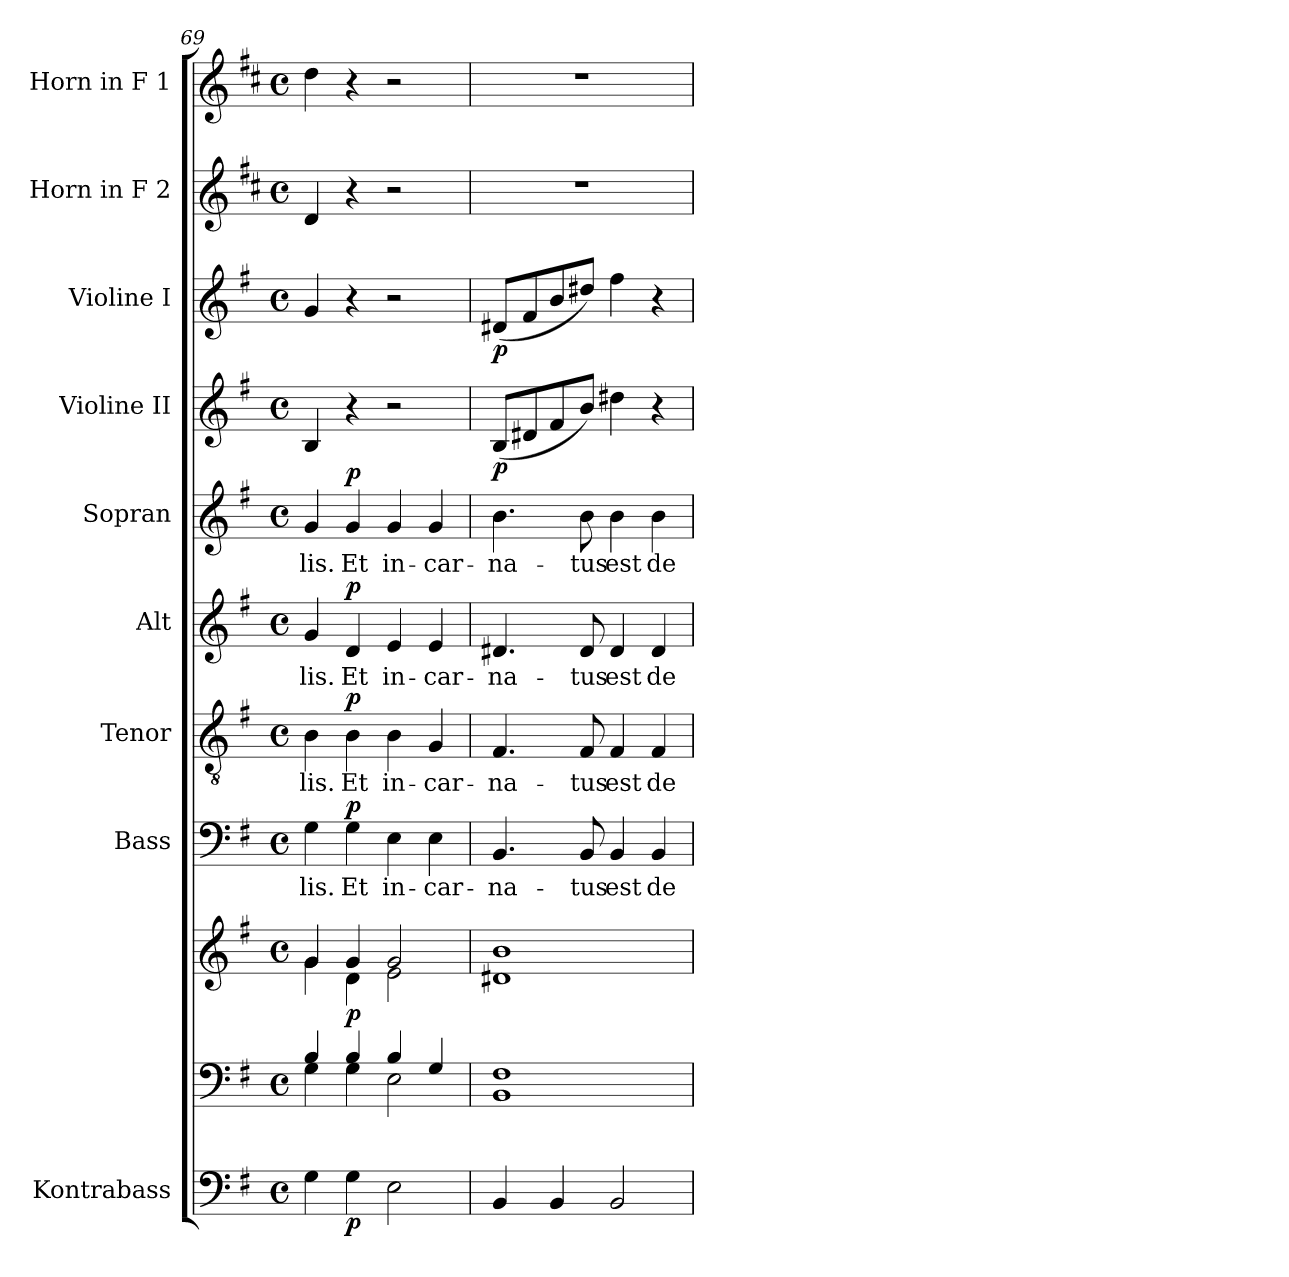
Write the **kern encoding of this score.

**kern	**dynam	**kern	**kern	**dynam	**kern	**text	**dynam	**kern	**text	**dynam	**kern	**text	**dynam	**kern	**text	**dynam	**kern	**dynam	**kern	**dynam	**kern	**kern
*part10	*part10	*part9	*part9	*part9	*part8	*part8	*part8	*part7	*part7	*part7	*part6	*part6	*part6	*part5	*part5	*part5	*part4	*part4	*part3	*part3	*part2	*part1
*staff11	*staff11	*staff10	*staff9	*staff9/10	*staff8	*staff8	*staff8	*staff7	*staff7	*staff7	*staff6	*staff6	*staff6	*staff5	*staff5	*staff5	*staff4	*staff4	*staff3	*staff3	*staff2	*staff1
*I"Kontrabass	*	*	*	*	*I"Bass	*	*	*I"Tenor	*	*	*I"Alt	*	*	*I"Sopran	*	*	*I"Violine II	*	*I"Violine I	*	*I"Horn in F 2	*I"Horn in F 1
*I'Kb.	*	*	*	*	*I'B.	*	*	*I'T.	*	*	*I'A.	*	*	*I'S.	*	*	*I'Vl. II	*	*I'Vl. I	*	*	*
!!LO:PB:g=z
*clefF4	*	*clefF4	*clefG2	*	*clefF4	*	*	*clefGv2	*	*	*clefG2	*	*	*clefG2	*	*	*clefG2	*	*clefG2	*	*clefG2	*clefG2
*ITrd7c12	*	*	*	*	*	*	*	*	*	*	*	*	*	*	*	*	*	*	*	*	*ITrd4c7	*ITrd4c7
*k[f#]	*	*k[f#]	*k[f#]	*	*k[f#]	*	*	*k[f#]	*	*	*k[f#]	*	*	*k[f#]	*	*	*k[f#]	*	*k[f#]	*	*k[f#]	*k[f#]
*G:	*	*G:	*G:	*	*G:	*	*	*G:	*	*	*G:	*	*	*G:	*	*	*G:	*	*G:	*	*G:	*G:
*M4/4	*	*M4/4	*M4/4	*	*M4/4	*	*	*M4/4	*	*	*M4/4	*	*	*M4/4	*	*	*M4/4	*	*M4/4	*	*M4/4	*M4/4
*met(c)	*	*met(c)	*met(c)	*	*met(c)	*	*	*met(c)	*	*	*met(c)	*	*	*met(c)	*	*	*met(c)	*	*met(c)	*	*met(c)	*met(c)
=69	=69	=69	=69	=69	=69	=69	=69	=69	=69	=69	=69	=69	=69	=69	=69	=69	=69	=69	=69	=69	=69	=69
*	*	*^	*^	*	*	*	*	*	*	*	*	*	*	*	*	*	*	*	*	*	*	*
!	!	!	!	!	!	!	!	!LO:LY:b	!	!	!LO:LY:b	!	!	!LO:LY:b	!	!	!LO:LY:b	!	!	!	!	!	!	!
4GG\	.	4B/	4G\	4g/	4g\	.	4G\	-lis.	.	4B\	-lis.	.	4g/	-lis.	.	4g/	-lis.	.	4B/	.	4g/	.	4G/	4g\
!	!LO:DY:b	!	!	!	!	!LO:DY:b	!	!LO:LY:b	!LO:DY:a	!	!LO:LY:b	!LO:DY:a	!	!LO:LY:b	!LO:DY:a	!	!LO:LY:b	!LO:DY:a	!	!	!	!	!	!
4GG\	p	4B/	4G\	4g/	4d\	p	4G\	Et	p	4B\	Et	p	4d/	Et	p	4g/	Et	p	4r	.	4r	.	4r	4r
!	!	!	!	!	!	!	!	!LO:LY:b	!	!	!LO:LY:b	!	!	!LO:LY:b	!	!	!LO:LY:b	!	!	!	!	!	!	!
2EE\	.	4B/	2E\	2g/	2e\	.	4E\	in-	.	4B\	in-	.	4e/	in-	.	4g/	in-	.	2r	.	2r	.	2r	2r
!	!	!	!	!	!	!	!	!LO:LY:b	!	!	!LO:LY:b	!	!	!LO:LY:b	!	!	!LO:LY:b	!	!	!	!	!	!	!
.	.	4G/	.	.	.	.	4E\	-car-	.	4G/	-car-	.	4e/	-car-	.	4g/	-car-	.	.	.	.	.	.	.
=70	=70	=70	=70	=70	=70	=70	=70	=70	=70	=70	=70	=70	=70	=70	=70	=70	=70	=70	=70	=70	=70	=70	=70	=70
!	!	!	!	!	!	!	!	!LO:LY:b	!	!	!LO:LY:b	!	!	!LO:LY:b	!	!	!LO:LY:b	!	!	!LO:DY:b	!	!LO:DY:b	!	!
4BBB/	.	1F#	1BB	1b	1d#X	.	4.BB/	-na-	.	4.F#/	-na-	.	4.d#X/	-na-	.	4.b\	-na-	.	(<8B/L	p	(<8d#X/L	p	1r	1r
.	.	.	.	.	.	.	.	.	.	.	.	.	.	.	.	.	.	.	8d#X/	.	8f#/	.	.	.
4BBB/	.	.	.	.	.	.	.	.	.	.	.	.	.	.	.	.	.	.	8f#/	.	8b/	.	.	.
!	!	!	!	!	!	!	!	!LO:LY:b	!	!	!LO:LY:b	!	!	!LO:LY:b	!	!	!LO:LY:b	!	!	!	!	!	!	!
.	.	.	.	.	.	.	8BB/	-tus	.	8F#/	-tus	.	8d#/	-tus	.	8b\	-tus	.	8b/J)	.	8dd#X/J)	.	.	.
!	!	!	!	!	!	!	!	!LO:LY:b	!	!	!LO:LY:b	!	!	!LO:LY:b	!	!	!LO:LY:b	!	!	!	!	!	!	!
2BBB/	.	.	.	.	.	.	4BB/	est	.	4F#/	est	.	4d#/	est	.	4b\	est	.	4dd#X\	.	4ff#\	.	.	.
!	!	!	!	!	!	!	!	!LO:LY:b	!	!	!LO:LY:b	!	!	!LO:LY:b	!	!	!LO:LY:b	!	!	!	!	!	!	!
.	.	.	.	.	.	.	4BB/	de	.	4F#/	de	.	4d#/	de	.	4b\	de	.	4r	.	4r	.	.	.
*	*	*v	*v	*	*	*	*	*	*	*	*	*	*	*	*	*	*	*	*	*	*	*	*	*
*	*	*	*v	*v	*	*	*	*	*	*	*	*	*	*	*	*	*	*	*	*	*	*	*
=	=	=	=	=	=	=	=	=	=	=	=	=	=	=	=	=	=	=	=	=	=	=
*-	*-	*-	*-	*-	*-	*-	*-	*-	*-	*-	*-	*-	*-	*-	*-	*-	*-	*-	*-	*-	*-	*-
